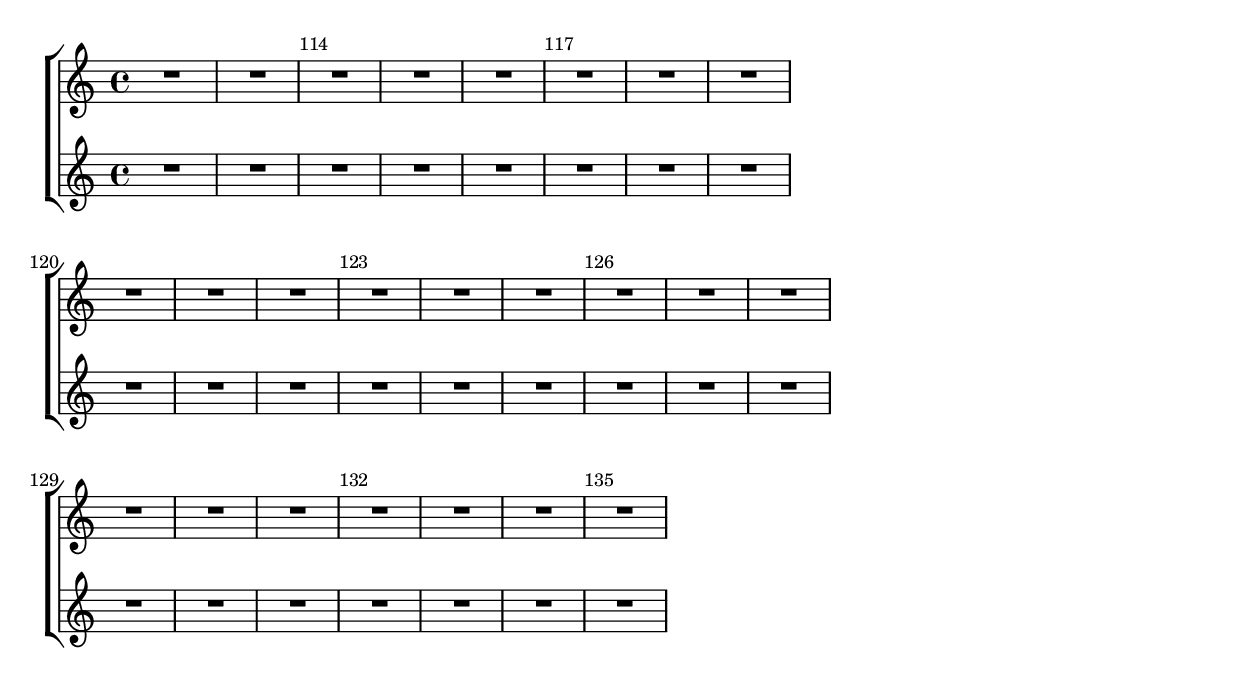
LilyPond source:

%% DO NOT EDIT this file manually; it is automatically
%% generated from LSR http://lsr.dsi.unimi.it
%% Make any changes in LSR itself, or in Documentation/snippets/new/ ,
%% and then run scripts/auxiliar/makelsr.py
%%
%% This file is in the public domain.
\version "2.17.25"

\header {
  lsrtags = "rhythms"

  texidoc = "
When left aligning bar numbers, overlapping problems may occur with
Staves brackets. The snippet solves this by keeping right aligned the
first bar number following line breaks.

"
  doctitle = "Consistently left aligned bar numbers"
} % begin verbatim

consistentlyLeftAlignedBarNumbers = {
  \override Score.BarNumber.break-visibility = #end-of-line-invisible
  \override Score.BarNumber.self-alignment-X =
    #(lambda (grob)
       (let ((break-dir (ly:item-break-dir grob)))
         (if (= break-dir RIGHT) RIGHT LEFT)))
}

\new ChoirStaff <<
  \new Staff {
    \relative c' {
      \set Score.barNumberVisibility = #(every-nth-bar-number-visible 3)
      \bar ""
      \consistentlyLeftAlignedBarNumbers

      \set Score.currentBarNumber = #112
      \repeat unfold 8 { R1 }
      \break
      \repeat unfold 9 { R1 }
      \break
      \repeat unfold 7 { R1 }
    }
  }
  \new Staff {
    \relative c' {
      \repeat unfold 24 { R1 }
    }
  }
>>

\layout {
  indent = #0
  ragged-right = ##t
  ragged-last = ##t
}
